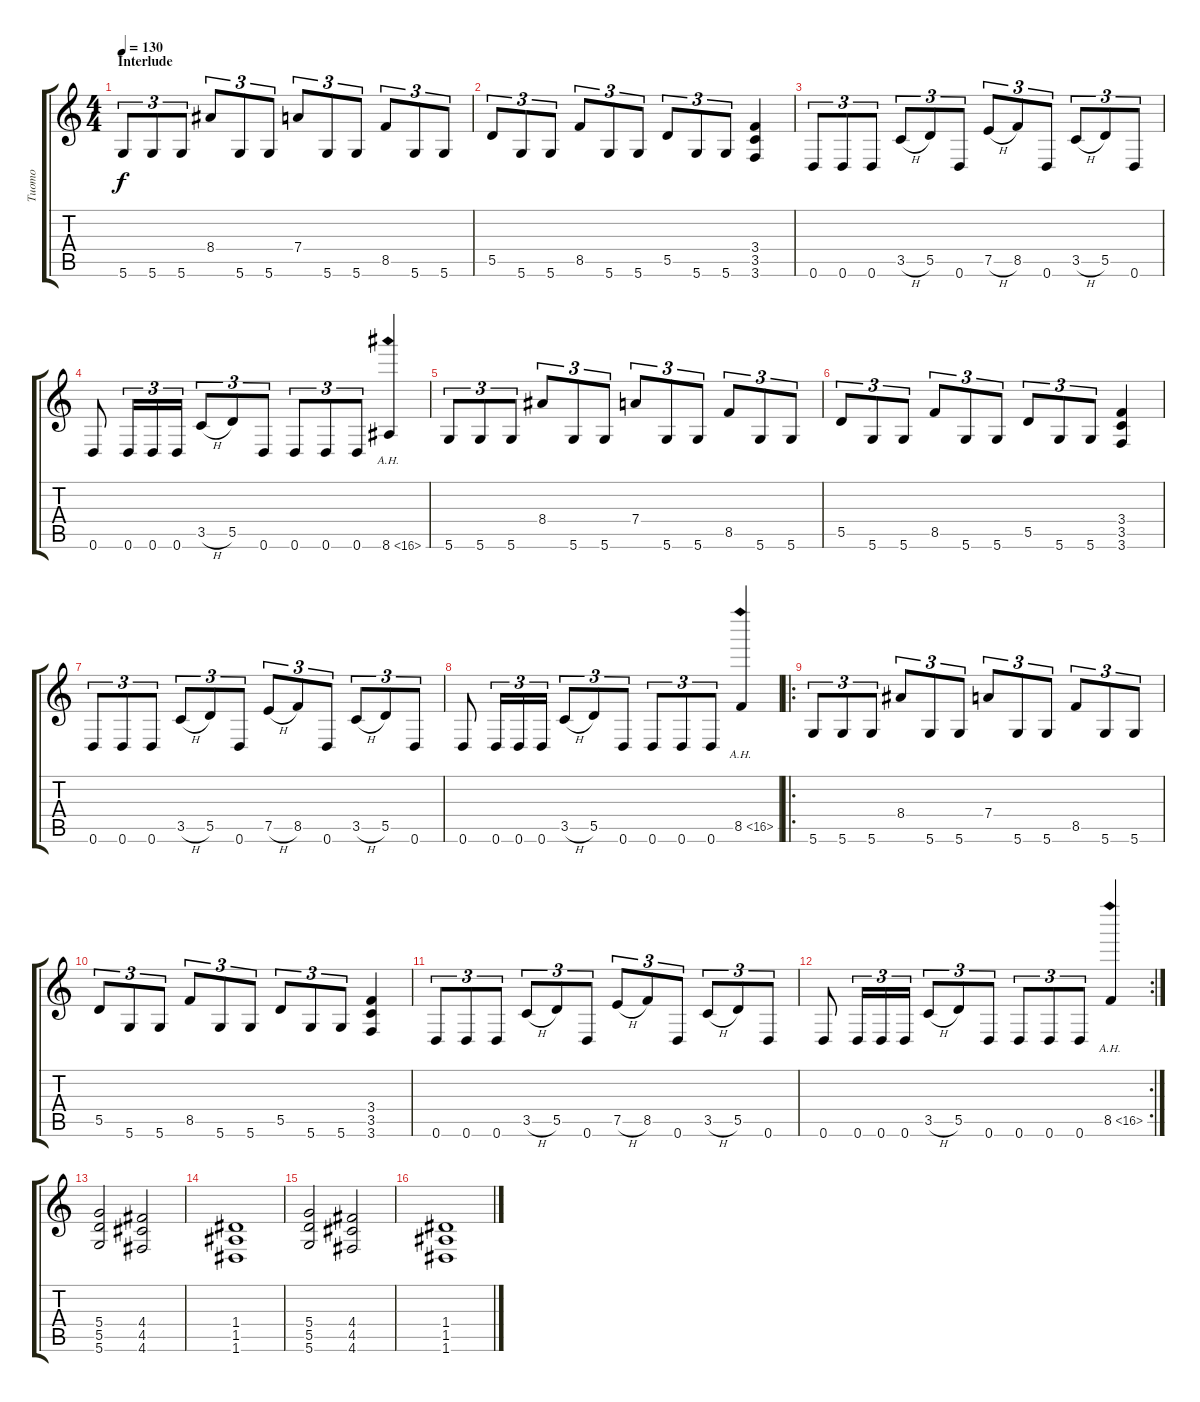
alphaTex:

\track ("Tuomo" "Tuomo") {instrument distortionguitar}
\staff {score tabs}
\tuning (E4 B3 G3 D3 A2 D2) {hide}
\ts (4 4)
\section ("" "Interlude")
\tempo 130
\clef g2
\ks c
5.6.8{tu (3 2) dy f} 5.6.8{tu (3 2)} 5.6.8{tu (3 2)} 8.4.8{tu (3 2)} 5.6.8{tu (3 2)} 5.6.8{tu (3 2)} 7.4.8{tu (3 2)} 5.6.8{tu (3 2)} 5.6.8{tu (3 2)} 8.5.8{tu (3 2)} 5.6.8{tu (3 2)} 5.6.8{tu (3 2)} |
5.5.8{tu (3 2)} 5.6.8{tu (3 2)} 5.6.8{tu (3 2)} 8.5.8{tu (3 2)} 5.6.8{tu (3 2)} 5.6.8{tu (3 2)} 5.5.8{tu (3 2)} 5.6.8{tu (3 2)} 5.6.8{tu (3 2)} (3.4 3.5 3.6).4 |
0.6.8{tu (3 2)} 0.6.8{tu (3 2)} 0.6.8{tu (3 2)} 3.5{h}.8{tu (3 2)} 5.5.8{tu (3 2)} 0.6.8{tu (3 2)} 7.5{h}.8{tu (3 2)} 8.5.8{tu (3 2)} 0.6.8{tu (3 2)} 3.5{h}.8{tu (3 2)} 5.5.8{tu (3 2)} 0.6.8{tu (3 2)} |
0.6.8 0.6.16{tu (3 2)} 0.6.16{tu (3 2)} 0.6.16{tu (3 2)} 3.5{h}.8{tu (3 2)} 5.5.8{tu (3 2)} 0.6.8{tu (3 2)} 0.6.8{tu (3 2)} 0.6.8{tu (3 2)} 0.6.8{tu (3 2)} 8.6{ah 8}.4 |
5.6.8{tu (3 2)} 5.6.8{tu (3 2)} 5.6.8{tu (3 2)} 8.4.8{tu (3 2)} 5.6.8{tu (3 2)} 5.6.8{tu (3 2)} 7.4.8{tu (3 2)} 5.6.8{tu (3 2)} 5.6.8{tu (3 2)} 8.5.8{tu (3 2)} 5.6.8{tu (3 2)} 5.6.8{tu (3 2)} |
5.5.8{tu (3 2)} 5.6.8{tu (3 2)} 5.6.8{tu (3 2)} 8.5.8{tu (3 2)} 5.6.8{tu (3 2)} 5.6.8{tu (3 2)} 5.5.8{tu (3 2)} 5.6.8{tu (3 2)} 5.6.8{tu (3 2)} (3.4 3.5 3.6).4 |
0.6.8{tu (3 2)} 0.6.8{tu (3 2)} 0.6.8{tu (3 2)} 3.5{h}.8{tu (3 2)} 5.5.8{tu (3 2)} 0.6.8{tu (3 2)} 7.5{h}.8{tu (3 2)} 8.5.8{tu (3 2)} 0.6.8{tu (3 2)} 3.5{h}.8{tu (3 2)} 5.5.8{tu (3 2)} 0.6.8{tu (3 2)} |
0.6.8 0.6.16{tu (3 2)} 0.6.16{tu (3 2)} 0.6.16{tu (3 2)} 3.5{h}.8{tu (3 2)} 5.5.8{tu (3 2)} 0.6.8{tu (3 2)} 0.6.8{tu (3 2)} 0.6.8{tu (3 2)} 0.6.8{tu (3 2)} 8.5{ah 8}.4 |
\ro
5.6.8{tu (3 2)} 5.6.8{tu (3 2)} 5.6.8{tu (3 2)} 8.4.8{tu (3 2)} 5.6.8{tu (3 2)} 5.6.8{tu (3 2)} 7.4.8{tu (3 2)} 5.6.8{tu (3 2)} 5.6.8{tu (3 2)} 8.5.8{tu (3 2)} 5.6.8{tu (3 2)} 5.6.8{tu (3 2)} |
5.5.8{tu (3 2)} 5.6.8{tu (3 2)} 5.6.8{tu (3 2)} 8.5.8{tu (3 2)} 5.6.8{tu (3 2)} 5.6.8{tu (3 2)} 5.5.8{tu (3 2)} 5.6.8{tu (3 2)} 5.6.8{tu (3 2)} (3.4 3.5 3.6).4 |
0.6.8{tu (3 2)} 0.6.8{tu (3 2)} 0.6.8{tu (3 2)} 3.5{h}.8{tu (3 2)} 5.5.8{tu (3 2)} 0.6.8{tu (3 2)} 7.5{h}.8{tu (3 2)} 8.5.8{tu (3 2)} 0.6.8{tu (3 2)} 3.5{h}.8{tu (3 2)} 5.5.8{tu (3 2)} 0.6.8{tu (3 2)} |
\rc 2
0.6.8 0.6.16{tu (3 2)} 0.6.16{tu (3 2)} 0.6.16{tu (3 2)} 3.5{h}.8{tu (3 2)} 5.5.8{tu (3 2)} 0.6.8{tu (3 2)} 0.6.8{tu (3 2)} 0.6.8{tu (3 2)} 0.6.8{tu (3 2)} 8.5{ah 8}.4 |
(5.4 5.5 5.6).2 (4.4 4.5 4.6).2 |
(1.4 1.5 1.6).1 |
(5.4 5.5 5.6).2 (4.4 4.5 4.6).2 |
(1.4 1.5 1.6).1
